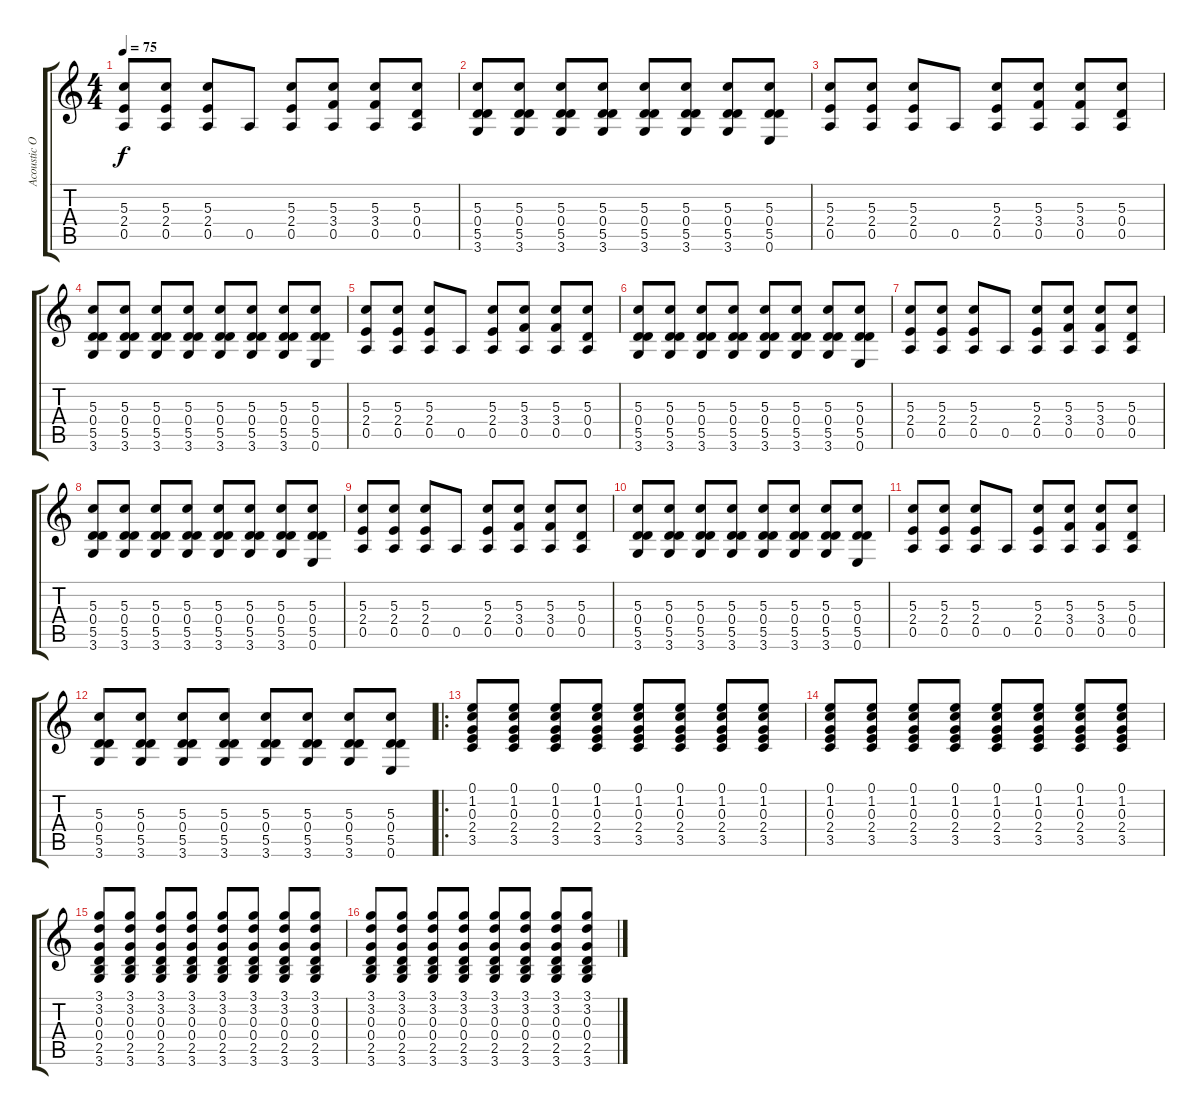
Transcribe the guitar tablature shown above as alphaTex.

\track ("Acoustic Overdub" "Acoustic O") {instrument acousticguitarsteel}
\staff {score tabs}
\tuning (E4 B3 G3 D3 A2 E2) {hide}
\ts (4 4)
\tempo 75
\clef g2
\ks c
(5.3 2.4 0.5).8{dy f} (5.3 2.4 0.5).8 (5.3 2.4 0.5).8 0.5.8 (5.3 2.4 0.5).8 (5.3 3.4 0.5).8 (5.3 3.4 0.5).8 (5.3 0.4 0.5).8 |
(5.3 0.4 5.5 3.6).8 (5.3 0.4 5.5 3.6).8 (5.3 0.4 5.5 3.6).8 (5.3 0.4 5.5 3.6).8 (5.3 0.4 5.5 3.6).8 (5.3 0.4 5.5 3.6).8 (5.3 0.4 5.5 3.6).8 (5.3 0.4 5.5 0.6).8 |
(5.3 2.4 0.5).8 (5.3 2.4 0.5).8 (5.3 2.4 0.5).8 0.5.8 (5.3 2.4 0.5).8 (5.3 3.4 0.5).8 (5.3 3.4 0.5).8 (5.3 0.4 0.5).8 |
(5.3 0.4 5.5 3.6).8 (5.3 0.4 5.5 3.6).8 (5.3 0.4 5.5 3.6).8 (5.3 0.4 5.5 3.6).8 (5.3 0.4 5.5 3.6).8 (5.3 0.4 5.5 3.6).8 (5.3 0.4 5.5 3.6).8 (5.3 0.4 5.5 0.6).8 |
(5.3 2.4 0.5).8 (5.3 2.4 0.5).8 (5.3 2.4 0.5).8 0.5.8 (5.3 2.4 0.5).8 (5.3 3.4 0.5).8 (5.3 3.4 0.5).8 (5.3 0.4 0.5).8 |
(5.3 0.4 5.5 3.6).8 (5.3 0.4 5.5 3.6).8 (5.3 0.4 5.5 3.6).8 (5.3 0.4 5.5 3.6).8 (5.3 0.4 5.5 3.6).8 (5.3 0.4 5.5 3.6).8 (5.3 0.4 5.5 3.6).8 (5.3 0.4 5.5 0.6).8 |
(5.3 2.4 0.5).8 (5.3 2.4 0.5).8 (5.3 2.4 0.5).8 0.5.8 (5.3 2.4 0.5).8 (5.3 3.4 0.5).8 (5.3 3.4 0.5).8 (5.3 0.4 0.5).8 |
(5.3 0.4 5.5 3.6).8 (5.3 0.4 5.5 3.6).8 (5.3 0.4 5.5 3.6).8 (5.3 0.4 5.5 3.6).8 (5.3 0.4 5.5 3.6).8 (5.3 0.4 5.5 3.6).8 (5.3 0.4 5.5 3.6).8 (5.3 0.4 5.5 0.6).8 |
(5.3 2.4 0.5).8 (5.3 2.4 0.5).8 (5.3 2.4 0.5).8 0.5.8 (5.3 2.4 0.5).8 (5.3 3.4 0.5).8 (5.3 3.4 0.5).8 (5.3 0.4 0.5).8 |
(5.3 0.4 5.5 3.6).8 (5.3 0.4 5.5 3.6).8 (5.3 0.4 5.5 3.6).8 (5.3 0.4 5.5 3.6).8 (5.3 0.4 5.5 3.6).8 (5.3 0.4 5.5 3.6).8 (5.3 0.4 5.5 3.6).8 (5.3 0.4 5.5 0.6).8 |
(5.3 2.4 0.5).8 (5.3 2.4 0.5).8 (5.3 2.4 0.5).8 0.5.8 (5.3 2.4 0.5).8 (5.3 3.4 0.5).8 (5.3 3.4 0.5).8 (5.3 0.4 0.5).8 |
(5.3 0.4 5.5 3.6).8 (5.3 0.4 5.5 3.6).8 (5.3 0.4 5.5 3.6).8 (5.3 0.4 5.5 3.6).8 (5.3 0.4 5.5 3.6).8 (5.3 0.4 5.5 3.6).8 (5.3 0.4 5.5 3.6).8 (5.3 0.4 5.5 0.6).8 |
\ro
(0.1 1.2 0.3 2.4 3.5).8 (0.1 1.2 0.3 2.4 3.5).8 (0.1 1.2 0.3 2.4 3.5).8 (0.1 1.2 0.3 2.4 3.5).8 (0.1 1.2 0.3 2.4 3.5).8 (0.1 1.2 0.3 2.4 3.5).8 (0.1 1.2 0.3 2.4 3.5).8 (0.1 1.2 0.3 2.4 3.5).8 |
(0.1 1.2 0.3 2.4 3.5).8 (0.1 1.2 0.3 2.4 3.5).8 (0.1 1.2 0.3 2.4 3.5).8 (0.1 1.2 0.3 2.4 3.5).8 (0.1 1.2 0.3 2.4 3.5).8 (0.1 1.2 0.3 2.4 3.5).8 (0.1 1.2 0.3 2.4 3.5).8 (0.1 1.2 0.3 2.4 3.5).8 |
(3.1 3.2 0.3 0.4 2.5 3.6).8 (3.1 3.2 0.3 0.4 2.5 3.6).8 (3.1 3.2 0.3 0.4 2.5 3.6).8 (3.1 3.2 0.3 0.4 2.5 3.6).8 (3.1 3.2 0.3 0.4 2.5 3.6).8 (3.1 3.2 0.3 0.4 2.5 3.6).8 (3.1 3.2 0.3 0.4 2.5 3.6).8 (3.1 3.2 0.3 0.4 2.5 3.6).8 |
(3.1 3.2 0.3 0.4 2.5 3.6).8 (3.1 3.2 0.3 0.4 2.5 3.6).8 (3.1 3.2 0.3 0.4 2.5 3.6).8 (3.1 3.2 0.3 0.4 2.5 3.6).8 (3.1 3.2 0.3 0.4 2.5 3.6).8 (3.1 3.2 0.3 0.4 2.5 3.6).8 (3.1 3.2 0.3 0.4 2.5 3.6).8 (3.1 3.2 0.3 0.4 2.5 3.6).8
